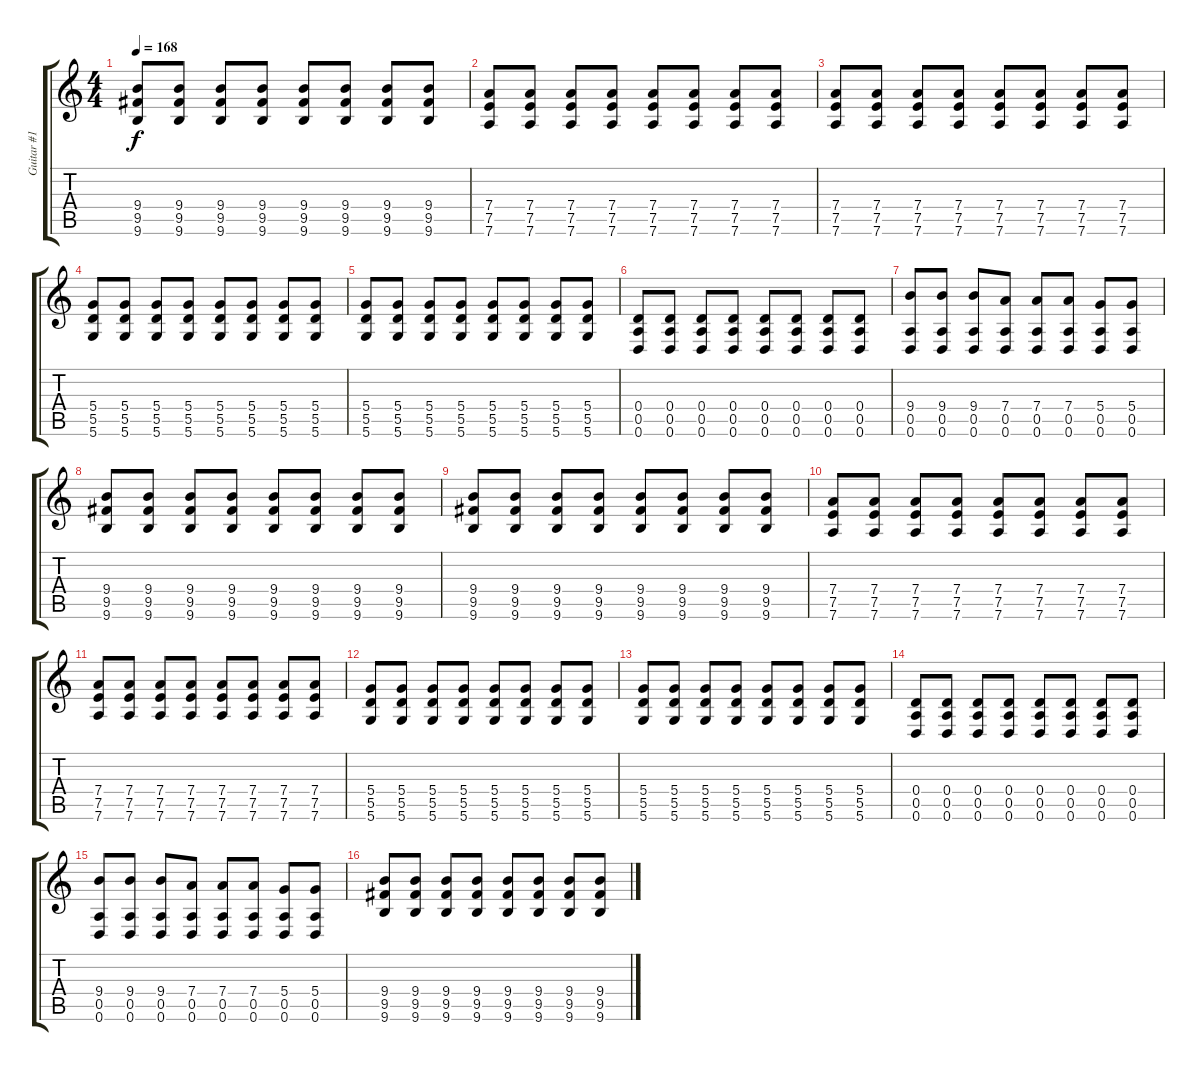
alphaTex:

\track ("Guitar #1" "Guitar #1") {instrument distortionguitar}
\staff {score tabs}
\tuning (E4 B3 G3 D3 A2 D2) {hide}
\ts (4 4)
\tempo 168
\clef g2
\ks c
(9.4 9.5 9.6).8{dy f} (9.4 9.5 9.6).8 (9.4 9.5 9.6).8 (9.4 9.5 9.6).8 (9.4 9.5 9.6).8 (9.4 9.5 9.6).8 (9.4 9.5 9.6).8 (9.4 9.5 9.6).8 |
(7.4 7.5 7.6).8 (7.4 7.5 7.6).8 (7.4 7.5 7.6).8 (7.4 7.5 7.6).8 (7.4 7.5 7.6).8 (7.4 7.5 7.6).8 (7.4 7.5 7.6).8 (7.4 7.5 7.6).8 |
(7.4 7.5 7.6).8 (7.4 7.5 7.6).8 (7.4 7.5 7.6).8 (7.4 7.5 7.6).8 (7.4 7.5 7.6).8 (7.4 7.5 7.6).8 (7.4 7.5 7.6).8 (7.4 7.5 7.6).8 |
(5.4 5.5 5.6).8 (5.4 5.5 5.6).8 (5.4 5.5 5.6).8 (5.4 5.5 5.6).8 (5.4 5.5 5.6).8 (5.4 5.5 5.6).8 (5.4 5.5 5.6).8 (5.4 5.5 5.6).8 |
(5.4 5.5 5.6).8 (5.4 5.5 5.6).8 (5.4 5.5 5.6).8 (5.4 5.5 5.6).8 (5.4 5.5 5.6).8 (5.4 5.5 5.6).8 (5.4 5.5 5.6).8 (5.4 5.5 5.6).8 |
(0.4 0.5 0.6).8 (0.4 0.5 0.6).8 (0.4 0.5 0.6).8 (0.4 0.5 0.6).8 (0.4 0.5 0.6).8 (0.4 0.5 0.6).8 (0.4 0.5 0.6).8 (0.4 0.5 0.6).8 |
(9.4 0.5 0.6).8 (9.4 0.5 0.6).8 (9.4 0.5 0.6).8 (7.4 0.5 0.6).8 (7.4 0.5 0.6).8 (7.4 0.5 0.6).8 (5.4 0.5 0.6).8 (5.4 0.5 0.6).8 |
(9.4 9.5 9.6).8 (9.4 9.5 9.6).8 (9.4 9.5 9.6).8 (9.4 9.5 9.6).8 (9.4 9.5 9.6).8 (9.4 9.5 9.6).8 (9.4 9.5 9.6).8 (9.4 9.5 9.6).8 |
(9.4 9.5 9.6).8 (9.4 9.5 9.6).8 (9.4 9.5 9.6).8 (9.4 9.5 9.6).8 (9.4 9.5 9.6).8 (9.4 9.5 9.6).8 (9.4 9.5 9.6).8 (9.4 9.5 9.6).8 |
(7.4 7.5 7.6).8 (7.4 7.5 7.6).8 (7.4 7.5 7.6).8 (7.4 7.5 7.6).8 (7.4 7.5 7.6).8 (7.4 7.5 7.6).8 (7.4 7.5 7.6).8 (7.4 7.5 7.6).8 |
(7.4 7.5 7.6).8 (7.4 7.5 7.6).8 (7.4 7.5 7.6).8 (7.4 7.5 7.6).8 (7.4 7.5 7.6).8 (7.4 7.5 7.6).8 (7.4 7.5 7.6).8 (7.4 7.5 7.6).8 |
(5.4 5.5 5.6).8 (5.4 5.5 5.6).8 (5.4 5.5 5.6).8 (5.4 5.5 5.6).8 (5.4 5.5 5.6).8 (5.4 5.5 5.6).8 (5.4 5.5 5.6).8 (5.4 5.5 5.6).8 |
(5.4 5.5 5.6).8 (5.4 5.5 5.6).8 (5.4 5.5 5.6).8 (5.4 5.5 5.6).8 (5.4 5.5 5.6).8 (5.4 5.5 5.6).8 (5.4 5.5 5.6).8 (5.4 5.5 5.6).8 |
(0.4 0.5 0.6).8 (0.4 0.5 0.6).8 (0.4 0.5 0.6).8 (0.4 0.5 0.6).8 (0.4 0.5 0.6).8 (0.4 0.5 0.6).8 (0.4 0.5 0.6).8 (0.4 0.5 0.6).8 |
(9.4 0.5 0.6).8 (9.4 0.5 0.6).8 (9.4 0.5 0.6).8 (7.4 0.5 0.6).8 (7.4 0.5 0.6).8 (7.4 0.5 0.6).8 (5.4 0.5 0.6).8 (5.4 0.5 0.6).8 |
(9.4 9.5 9.6).8 (9.4 9.5 9.6).8 (9.4 9.5 9.6).8 (9.4 9.5 9.6).8 (9.4 9.5 9.6).8 (9.4 9.5 9.6).8 (9.4 9.5 9.6).8 (9.4 9.5 9.6).8
